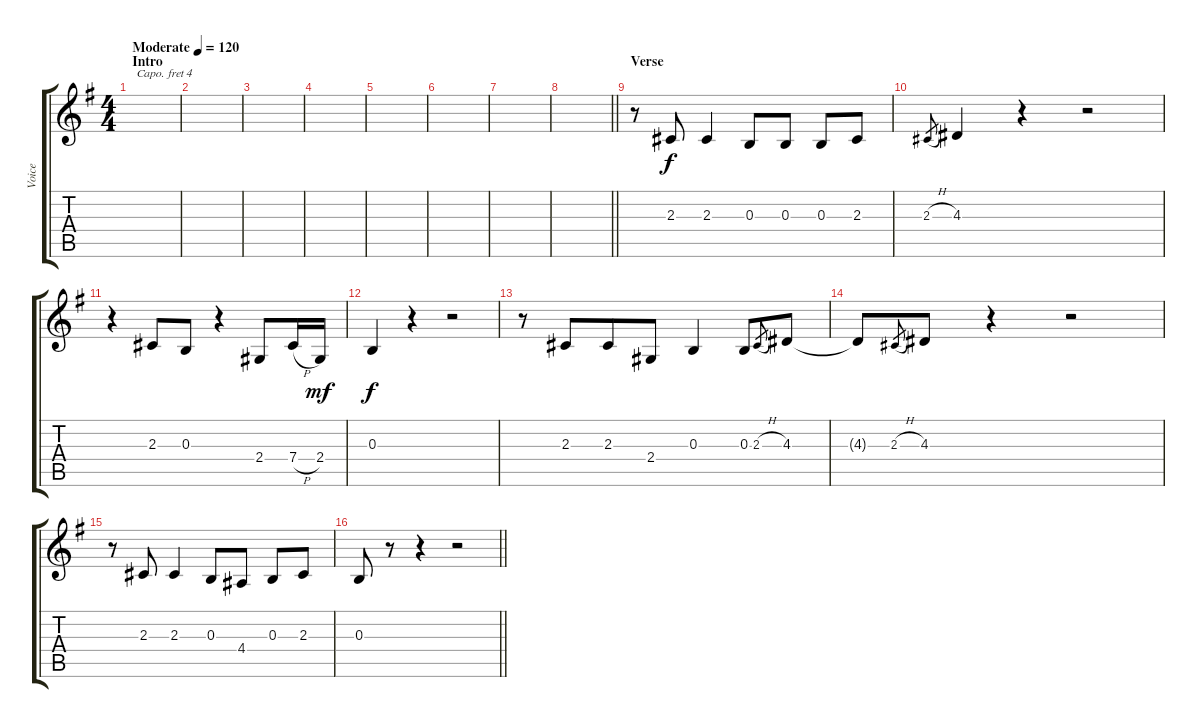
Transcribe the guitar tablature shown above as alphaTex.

\track ("Voice" "Voice") {instrument tenorsax}
\staff {score tabs}
\capo 4
\tuning (E4 B3 G3 D3 A2 E2) {hide}
\ts (4 4)
\section ("" "Intro")
\tempo (120 "Moderate")
\clef g2
\ks g
|
|
|
|
|
|
|
\barLineRight lightlight
|
\section ("" "Verse")
r.8 2.3.8 2.3.4 0.3.8 0.3.8 0.3.8 2.3.8 |
2.3{h}.8{gr} 4.3.4 r.4 r.2 |
r.4 2.3.8 0.3.8 r.4 2.4.8 7.4{h}.16 2.4.16{dy mf} |
0.3.4{dy f} r.4 r.2 |
r.8 2.3.8{beam merge} 2.3.8 2.4.8 0.3.4 0.3.8 2.3{h}.8{gr} 4.3.8 |
4.3{t}.8 2.3{h}.8{gr} 4.3.8 r.4 r.2 |
r.8 2.3.8 2.3.4 0.3.8 4.4.8 0.3.8 2.3.8 |
\barLineRight lightlight
0.3.8 r.8 r.4 r.2
